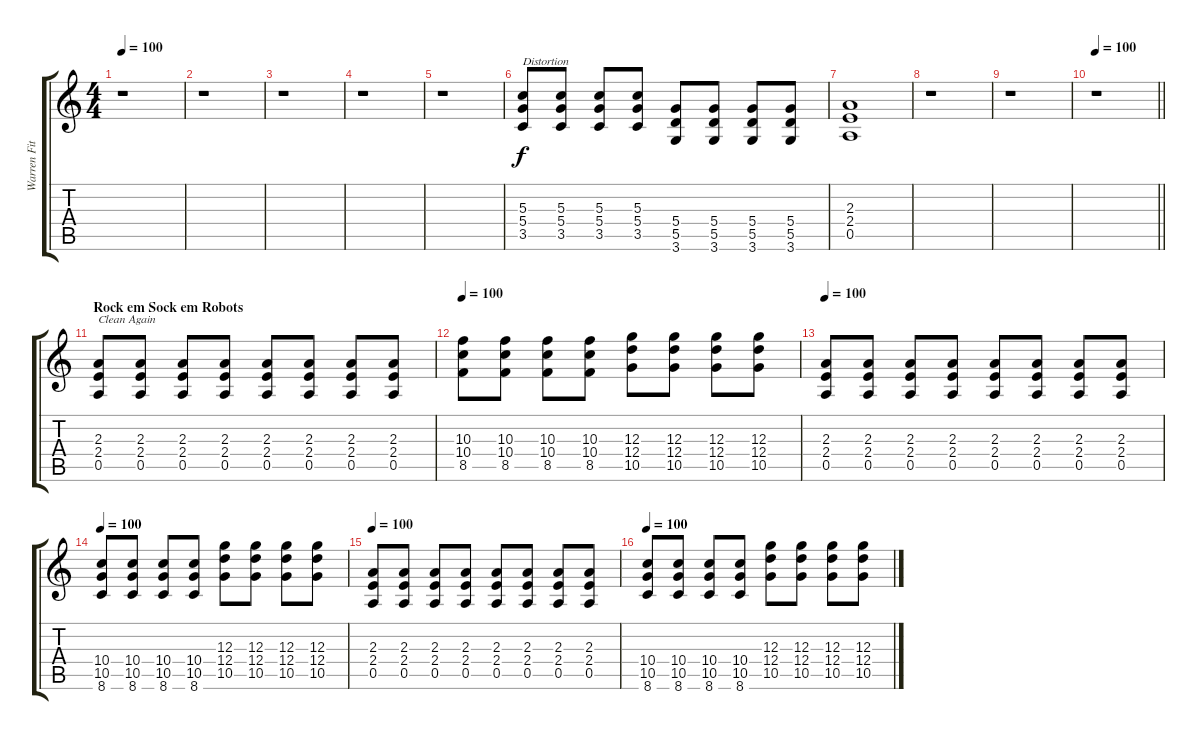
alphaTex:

\track ("Warren Fitzgerald (Studio Guitar/Organ)" "Warren Fit") {instrument electricguitarjazz}
\staff {score tabs}
\tuning (E4 B3 G3 D3 A2 E2) {hide}
\ts (4 4)
\tempo 100
\clef g2
\ks c
r.1{dy f} |
r.1 |
r.1 |
r.1 |
r.1 |
(5.3 5.4 3.5).8{txt "Distortion" volume 9 instrument distortionguitar} (5.3 5.4 3.5).8 (5.3 5.4 3.5).8 (5.3 5.4 3.5).8 (5.4 5.5 3.6).8 (5.4 5.5 3.6).8 (5.4 5.5 3.6).8 (5.4 5.5 3.6).8 |
(2.3 2.4 0.5).1{volume 0 instrument distortionguitar} |
r.1 |
r.1 |
\tempo 100
\barLineRight lightlight
r.1 |
\section ("" "Rock em Sock em Robots")
(2.3 2.4 0.5).8{txt "Clean Again" volume 11 instrument electricguitarjazz} (2.3 2.4 0.5).8 (2.3 2.4 0.5).8 (2.3 2.4 0.5).8 (2.3 2.4 0.5).8 (2.3 2.4 0.5).8 (2.3 2.4 0.5).8 (2.3 2.4 0.5).8 |
\tempo 100
(10.3 10.4 8.5).8{volume 11} (10.3 10.4 8.5).8 (10.3 10.4 8.5).8 (10.3 10.4 8.5).8 (12.3 12.4 10.5).8 (12.3 12.4 10.5).8 (12.3 12.4 10.5).8 (12.3 12.4 10.5).8 |
\tempo 100
(2.3 2.4 0.5).8{volume 11} (2.3 2.4 0.5).8 (2.3 2.4 0.5).8 (2.3 2.4 0.5).8 (2.3 2.4 0.5).8 (2.3 2.4 0.5).8 (2.3 2.4 0.5).8 (2.3 2.4 0.5).8 |
\tempo 100
(10.4 10.5 8.6).8{volume 11} (10.4 10.5 8.6).8 (10.4 10.5 8.6).8 (10.4 10.5 8.6).8 (12.3 12.4 10.5).8 (12.3 12.4 10.5).8 (12.3 12.4 10.5).8 (12.3 12.4 10.5).8 |
\tempo 100
(2.3 2.4 0.5).8{volume 11} (2.3 2.4 0.5).8 (2.3 2.4 0.5).8 (2.3 2.4 0.5).8 (2.3 2.4 0.5).8 (2.3 2.4 0.5).8 (2.3 2.4 0.5).8 (2.3 2.4 0.5).8 |
\tempo 100
(10.4 10.5 8.6).8{volume 11} (10.4 10.5 8.6).8 (10.4 10.5 8.6).8 (10.4 10.5 8.6).8 (12.3 12.4 10.5).8 (12.3 12.4 10.5).8 (12.3 12.4 10.5).8 (12.3 12.4 10.5).8
